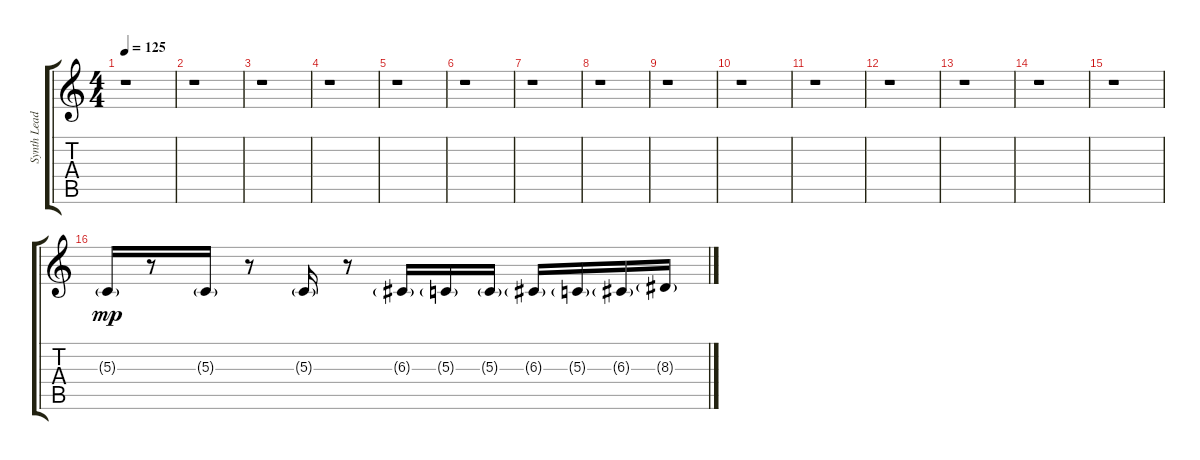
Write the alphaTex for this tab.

\track ("Synth Lead" "Synth Lead") {instrument lead5charang}
\staff {score tabs}
\tuning (E4 B3 G3 D3 A2 E2) {hide}
\ts (4 4)
\tempo 125
\clef g2
\ks c
r.1{dy mp} |
r.1 |
r.1 |
r.1 |
r.1 |
r.1 |
r.1 |
r.1 |
r.1 |
r.1 |
r.1 |
r.1 |
r.1 |
r.1 |
r.1 |
5.3{g}.16 r.8 5.3{g}.16 r.8 5.3{g}.16 r.8 6.3{g}.16 5.3{g}.16 5.3{g}.16 6.3{g}.16 5.3{g}.16 6.3{g}.16 8.3{g}.16
